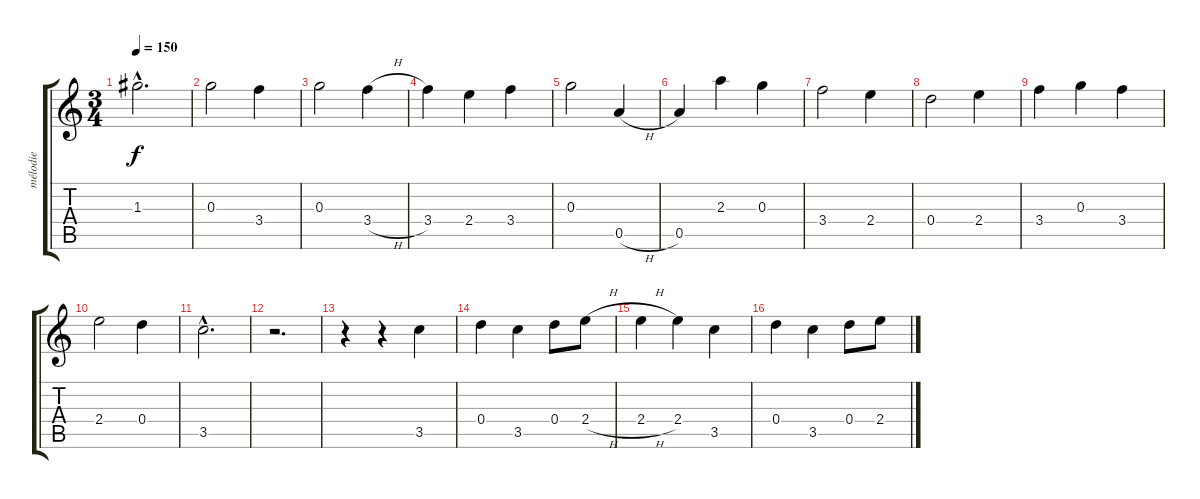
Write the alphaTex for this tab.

\track ("mélodie" "mélodie") {instrument acousticguitarnylon}
\staff {score tabs}
\tuning (E5 B4 G4 D4 A3 E3) {hide}
\ts (3 4)
\tempo 150
\clef g2
\ks c
1.3{hac}.2{d dy f} |
0.3.2 3.4.4 |
0.3.2 3.4{h}.4 |
3.4.4 2.4.4 3.4.4 |
0.3.2 0.5{h}.4 |
0.5.4 2.3.4 0.3.4 |
3.4.2 2.4.4 |
0.4.2 2.4.4 |
3.4.4 0.3.4 3.4.4 |
2.4.2 0.4.4 |
3.5{hac}.2{d} |
r.2{d} |
r.4 r.4 3.5.4 |
0.4.4 3.5.4 0.4.8 2.4{h}.8 |
2.4{h}.4 2.4.4 3.5.4 |
0.4.4 3.5.4 0.4.8 2.4{h}.8
